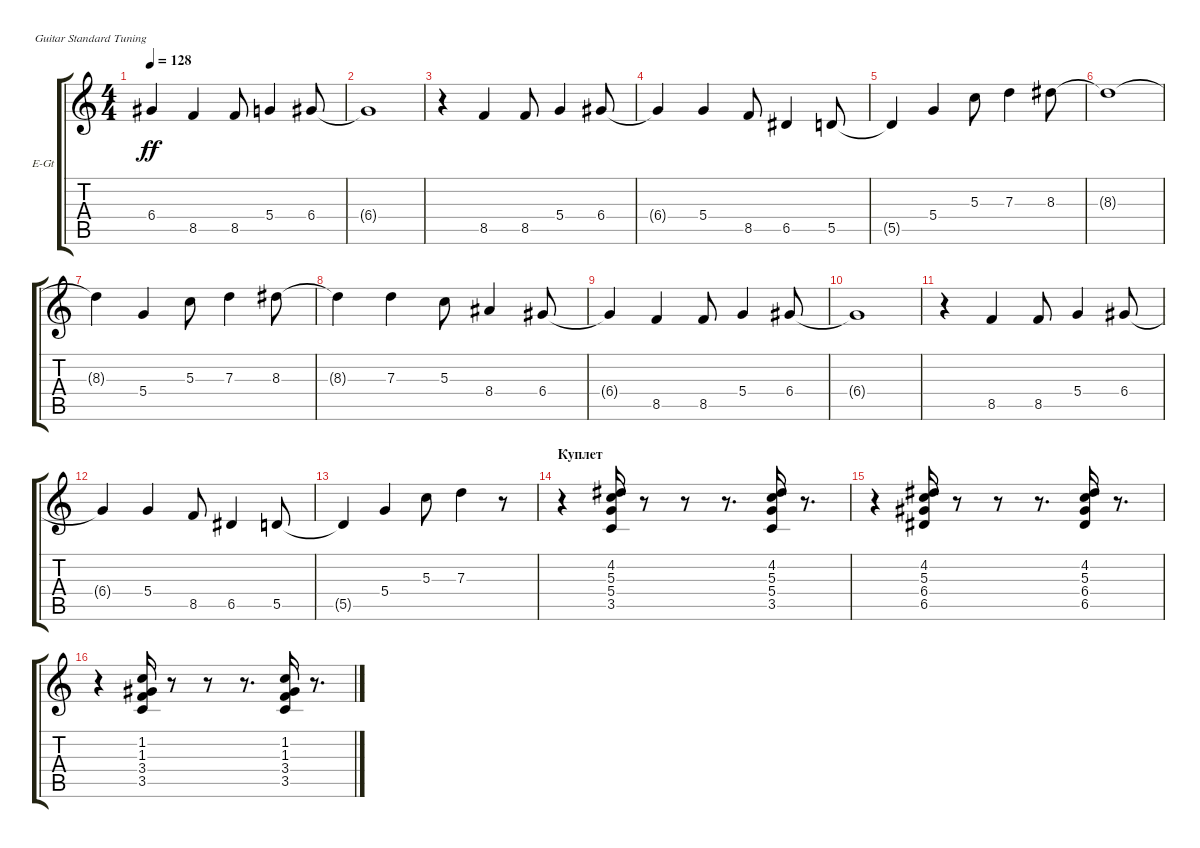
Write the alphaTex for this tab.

\defaultSystemsLayout 4
\bracketExtendMode groupsimilarinstruments
\firstSystemTrackNameOrientation horizontal
\otherSystemsTrackNameOrientation horizontal
\track ("Г. Каспарян" "E-Gt") {instrument overdrivenguitar}
\staff {score tabs}
\tuning (E4 B3 G3 D3 A2 E2)
\ts (4 4)
\tempo 128
\clef g2
\ks c
6.4{t}.4{dy ff} 8.5.4 8.5.8 5.4.4 6.4.8 |
6.4{t}.1 |
r.4 8.5.4 8.5.8 5.4.4 6.4.8 |
6.4{t}.4 5.4.4 8.5.8 6.5.4 5.5.8 |
5.5{t}.4 5.4.4 5.3.8 7.3.4 8.3.8 |
8.3{t}.1 |
8.3{t}.4 5.4.4 5.3.8 7.3.4 8.3.8 |
8.3{t}.4 7.3.4 5.3.8 8.4.4 6.4.8 |
6.4{t}.4 8.5.4 8.5.8 5.4.4 6.4.8 |
6.4{t}.1 |
r.4 8.5.4 8.5.8 5.4.4 6.4.8 |
6.4{t}.4 5.4.4 8.5.8 6.5.4 5.5.8 |
5.5{t}.4 5.4.4 5.3.8 7.3.4 r.8 |
\section ("" "Куплет")
r.4 (3.5 5.4 5.3 4.2).16 r.8 r.8 r.8{d} (3.5 5.4 5.3 4.2).16 r.8{d} |
r.4 (6.5 6.4 5.3 4.2).16 r.8 r.8 r.8{d} (6.5 6.4 5.3 4.2).16 r.8{d} |
r.4 (3.5 3.4 1.3 1.2).16 r.8 r.8 r.8{d} (3.5 3.4 1.3 1.2).16 r.8{d}
